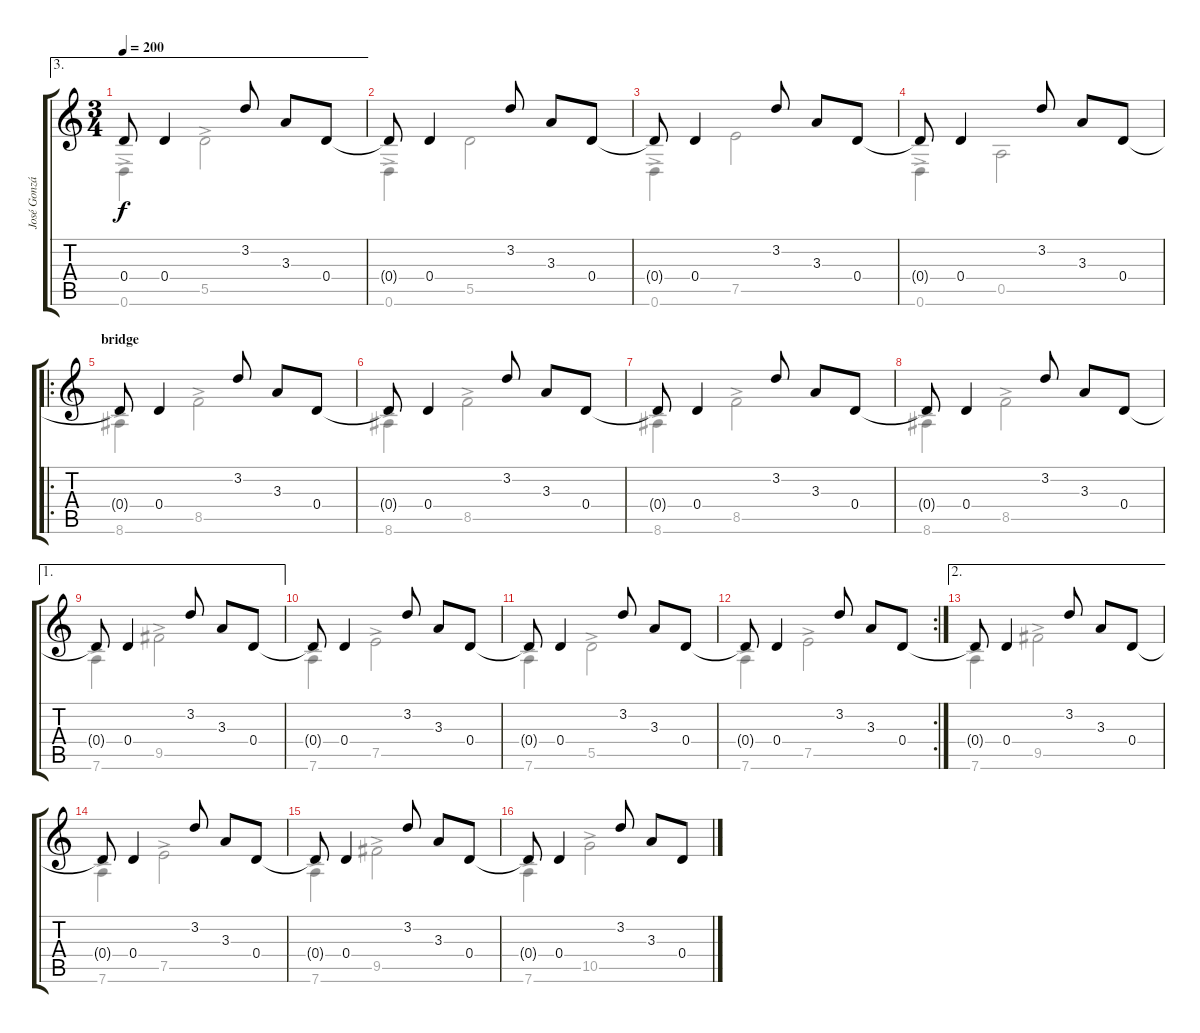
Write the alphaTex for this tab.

\track ("José González" "José Gonzá") {instrument acousticguitarsteel}
\staff {score tabs}
\tuning (E4 B3 Gb3 D3 A2 D2) {hide}
\voice
\ae 3
\ts (3 4)
\tempo 200
\clef g2
\ks c
0.4{t}.8{dy f} 0.4.4 3.2.8 3.3.8 0.4.8 |
0.4{t}.8 0.4.4 3.2.8 3.3.8 0.4.8 |
0.4{t}.8 0.4.4 3.2.8 3.3.8 0.4.8 |
0.4{t}.8 0.4.4 3.2.8 3.3.8 0.4.8 |
\ro
\section ("" "bridge")
0.4{t}.8 0.4.4 3.2.8 3.3.8 0.4.8 |
0.4{t}.8 0.4.4 3.2.8 3.3.8 0.4.8 |
0.4{t}.8 0.4.4 3.2.8 3.3.8 0.4.8 |
0.4{t}.8 0.4.4 3.2.8 3.3.8 0.4.8 |
\ae 1
0.4{t}.8 0.4.4 3.2.8 3.3.8 0.4.8 |
0.4{t}.8 0.4.4 3.2.8 3.3.8 0.4.8 |
0.4{t}.8 0.4.4 3.2.8 3.3.8 0.4.8 |
\rc 2
0.4{t}.8 0.4.4 3.2.8 3.3.8 0.4.8 |
\ae 2
0.4{t}.8 0.4.4 3.2.8 3.3.8 0.4.8 |
0.4{t}.8 0.4.4 3.2.8 3.3.8 0.4.8 |
0.4{t}.8 0.4.4 3.2.8 3.3.8 0.4.8 |
0.4{t}.8 0.4.4 3.2.8 3.3.8 0.4.8
\voice
\clef g2
\ottava regular
\simile none
\ks c
0.6{ac}.4{dy f} 5.5{ac}.2 |
0.6{ac}.4 5.5.2 |
0.6{ac}.4 7.5.2 |
0.6{ac}.4 0.5.2 |
8.6{ac}.4 8.5{ac}.2 |
8.6{ac}.4 8.5{ac}.2 |
8.6{ac}.4 8.5{ac}.2 |
8.6{ac}.4 8.5{ac}.2 |
7.6{ac}.4 9.5{ac}.2 |
7.6{ac}.4 7.5{ac}.2 |
7.6{ac}.4 5.5{ac}.2 |
7.6{ac}.4 7.5{ac}.2 |
7.6{ac}.4 9.5{ac}.2 |
7.6{ac}.4 7.5{ac}.2 |
7.6{ac}.4 9.5{ac}.2 |
7.6{ac}.4 10.5{ac}.2
